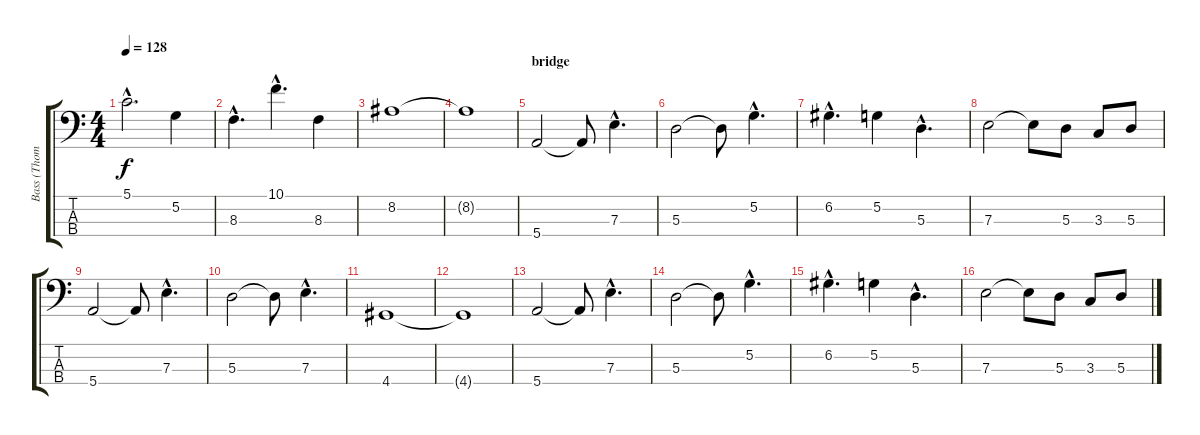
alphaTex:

\track ("Bass (Thompson)" "Bass (Thom") {instrument electricbassfinger}
\staff {score tabs}
\tuning (G2 D2 A1 E1) {hide}
\ts (4 4)
\tempo 128
\clef f4
\ks c
5.1{hac}.2{d dy f} 5.2.4 |
8.3{hac}.4{d} 10.1{hac}.4{d} 8.3.4 |
8.2.1 |
8.2{t}.1 |
\section ("" "bridge")
5.4.2 5.4{t}.8 7.3{hac}.4{d} |
5.3.2 5.3{t}.8 5.2{hac}.4{d} |
6.2{hac}.4{d} 5.2.4 5.3{hac}.4{d} |
7.3.2 7.3{t}.8 5.3.8 3.3.8 5.3.8 |
5.4.2 5.4{t}.8 7.3{hac}.4{d} |
5.3.2 5.3{t}.8 7.3{hac}.4{d} |
4.4.1 |
4.4{t}.1 |
5.4.2 5.4{t}.8 7.3{hac}.4{d} |
5.3.2 5.3{t}.8 5.2{hac}.4{d} |
6.2{hac}.4{d} 5.2.4 5.3{hac}.4{d} |
7.3.2 7.3{t}.8 5.3.8 3.3.8 5.3.8
